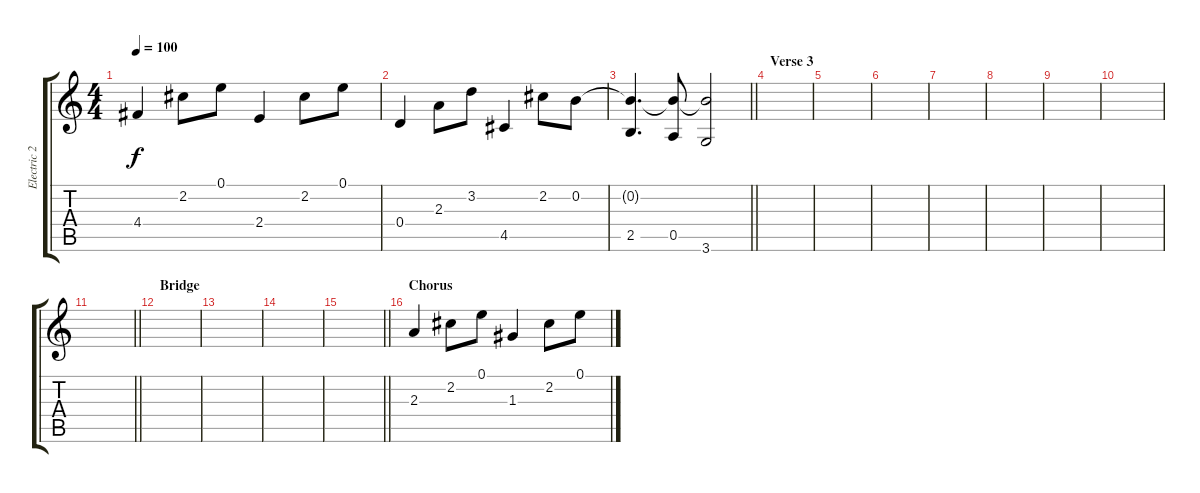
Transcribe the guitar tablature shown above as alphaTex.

\track ("Electric 2" "Electric 2") {instrument distortionguitar}
\staff {score tabs}
\tuning (E4 B3 G3 D3 A2 E2) {hide}
\ts (4 4)
\tempo 100
\clef g2
\ks c
4.4.4{dy f} 2.2.8 0.1.8 2.4.4 2.2.8 0.1.8 |
0.4.4 2.3.8 3.2.8 4.5.4 2.2.8 0.2.8 |
\barLineRight lightlight
(0.2{t} 2.5).4{d} (0.2{t} 0.5).8 (0.2{t} 3.6).2 |
\section ("" "Verse 3")
|
|
|
|
|
|
|
\barLineRight lightlight
|
\section ("" "Bridge")
|
|
|
\barLineRight lightlight
|
\section ("" "Chorus")
2.3.4 2.2.8 0.1.8 1.3.4 2.2.8 0.1.8
